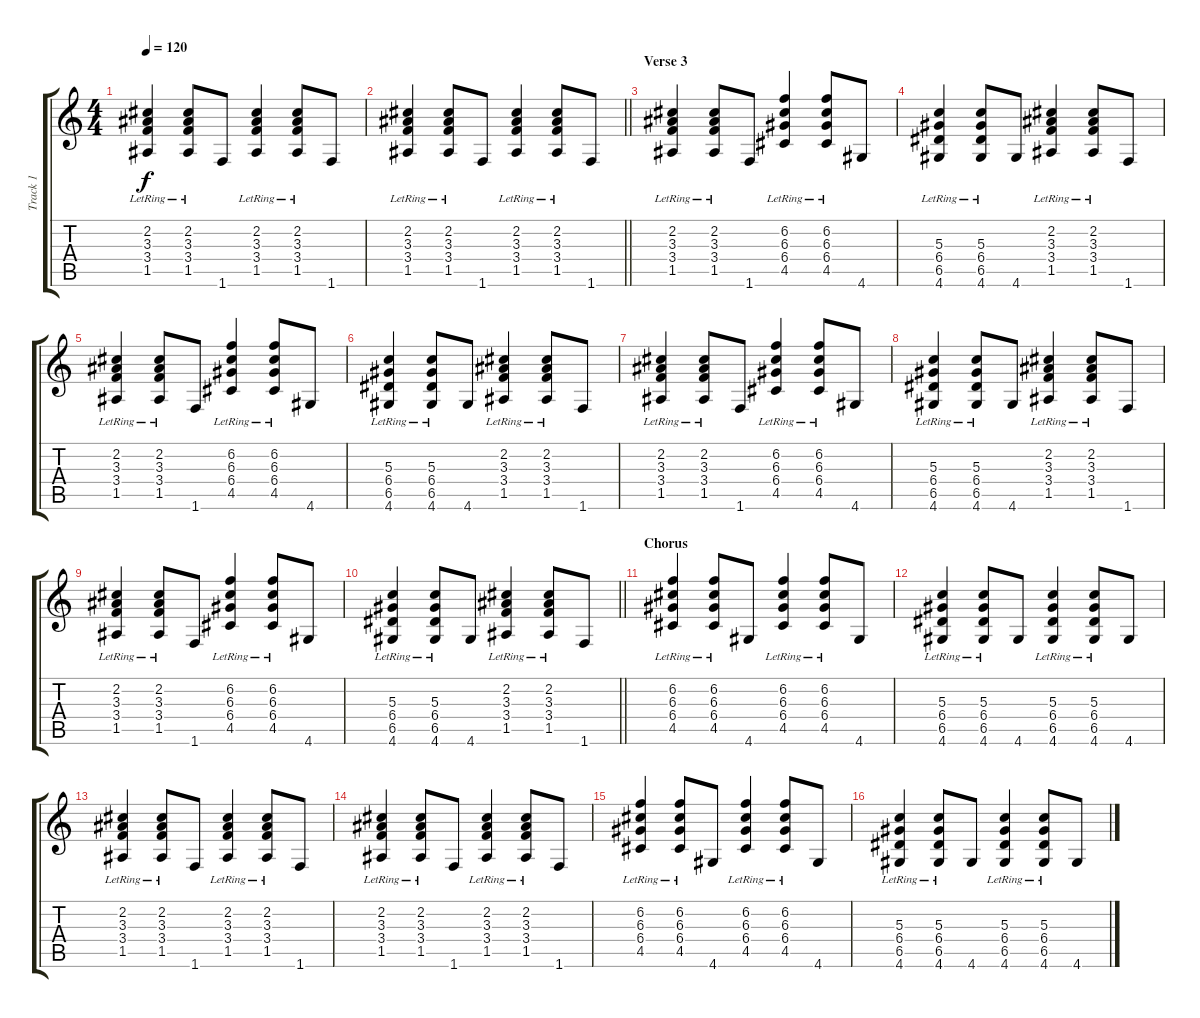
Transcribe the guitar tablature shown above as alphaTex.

\track ("Track 1" "Track 1") {instrument acousticguitarsteel}
\staff {score tabs}
\tuning (E4 B3 G3 D3 A2 E2) {hide}
\ts (4 4)
\tempo 120
\clef g2
\ks c
(2.2{lr} 3.3{lr} 3.4{lr} 1.5{lr}).4{dy f} (2.2{lr} 3.3{lr} 3.4{lr} 1.5{lr}).8 1.6.8 (2.2{lr} 3.3{lr} 3.4{lr} 1.5{lr}).4 (2.2{lr} 3.3{lr} 3.4{lr} 1.5{lr}).8 1.6.8 |
\barLineRight lightlight
(2.2{lr} 3.3{lr} 3.4{lr} 1.5{lr}).4 (2.2{lr} 3.3{lr} 3.4{lr} 1.5{lr}).8 1.6.8 (2.2{lr} 3.3{lr} 3.4{lr} 1.5{lr}).4 (2.2{lr} 3.3{lr} 3.4{lr} 1.5{lr}).8 1.6.8 |
\section ("" "Verse 3")
(2.2{lr} 3.3{lr} 3.4{lr} 1.5{lr}).4 (2.2{lr} 3.3{lr} 3.4{lr} 1.5{lr}).8 1.6.8 (6.2{lr} 6.3{lr} 6.4{lr} 4.5{lr}).4 (6.2{lr} 6.3{lr} 6.4{lr} 4.5{lr}).8 4.6.8 |
(5.3{lr} 6.4{lr} 6.5{lr} 4.6{lr}).4 (5.3{lr} 6.4{lr} 6.5{lr} 4.6{lr}).8 4.6.8 (2.2{lr} 3.3{lr} 3.4{lr} 1.5{lr}).4 (2.2{lr} 3.3{lr} 3.4{lr} 1.5{lr}).8 1.6.8 |
(2.2{lr} 3.3{lr} 3.4{lr} 1.5{lr}).4 (2.2{lr} 3.3{lr} 3.4{lr} 1.5{lr}).8 1.6.8 (6.2{lr} 6.3{lr} 6.4{lr} 4.5{lr}).4 (6.2{lr} 6.3{lr} 6.4{lr} 4.5{lr}).8 4.6.8 |
(5.3{lr} 6.4{lr} 6.5{lr} 4.6{lr}).4 (5.3{lr} 6.4{lr} 6.5{lr} 4.6{lr}).8 4.6.8 (2.2{lr} 3.3{lr} 3.4{lr} 1.5{lr}).4 (2.2{lr} 3.3{lr} 3.4{lr} 1.5{lr}).8 1.6.8 |
(2.2{lr} 3.3{lr} 3.4{lr} 1.5{lr}).4 (2.2{lr} 3.3{lr} 3.4{lr} 1.5{lr}).8 1.6.8 (6.2{lr} 6.3{lr} 6.4{lr} 4.5{lr}).4 (6.2{lr} 6.3{lr} 6.4{lr} 4.5{lr}).8 4.6.8 |
(5.3{lr} 6.4{lr} 6.5{lr} 4.6{lr}).4 (5.3{lr} 6.4{lr} 6.5{lr} 4.6{lr}).8 4.6.8 (2.2{lr} 3.3{lr} 3.4{lr} 1.5{lr}).4 (2.2{lr} 3.3{lr} 3.4{lr} 1.5{lr}).8 1.6.8 |
(2.2{lr} 3.3{lr} 3.4{lr} 1.5{lr}).4 (2.2{lr} 3.3{lr} 3.4{lr} 1.5{lr}).8 1.6.8 (6.2{lr} 6.3{lr} 6.4{lr} 4.5{lr}).4 (6.2{lr} 6.3{lr} 6.4{lr} 4.5{lr}).8 4.6.8 |
\barLineRight lightlight
(5.3{lr} 6.4{lr} 6.5{lr} 4.6{lr}).4 (5.3{lr} 6.4{lr} 6.5{lr} 4.6{lr}).8 4.6.8 (2.2{lr} 3.3{lr} 3.4{lr} 1.5{lr}).4 (2.2{lr} 3.3{lr} 3.4{lr} 1.5{lr}).8 1.6.8 |
\section ("" "Chorus")
(6.2{lr} 6.3{lr} 6.4{lr} 4.5{lr}).4 (6.2{lr} 6.3{lr} 6.4{lr} 4.5{lr}).8 4.6.8 (6.2{lr} 6.3{lr} 6.4{lr} 4.5{lr}).4 (6.2{lr} 6.3{lr} 6.4{lr} 4.5{lr}).8 4.6.8 |
(5.3{lr} 6.4{lr} 6.5{lr} 4.6{lr}).4 (5.3{lr} 6.4{lr} 6.5{lr} 4.6{lr}).8 4.6.8 (5.3{lr} 6.4{lr} 6.5{lr} 4.6{lr}).4 (5.3{lr} 6.4{lr} 6.5{lr} 4.6{lr}).8 4.6.8 |
(2.2{lr} 3.3{lr} 3.4{lr} 1.5{lr}).4 (2.2{lr} 3.3{lr} 3.4{lr} 1.5{lr}).8 1.6.8 (2.2{lr} 3.3{lr} 3.4{lr} 1.5{lr}).4 (2.2{lr} 3.3{lr} 3.4{lr} 1.5{lr}).8 1.6.8 |
(2.2{lr} 3.3{lr} 3.4{lr} 1.5{lr}).4 (2.2{lr} 3.3{lr} 3.4{lr} 1.5{lr}).8 1.6.8 (2.2{lr} 3.3{lr} 3.4{lr} 1.5{lr}).4 (2.2{lr} 3.3{lr} 3.4{lr} 1.5{lr}).8 1.6.8 |
(6.2{lr} 6.3{lr} 6.4{lr} 4.5{lr}).4 (6.2{lr} 6.3{lr} 6.4{lr} 4.5{lr}).8 4.6.8 (6.2{lr} 6.3{lr} 6.4{lr} 4.5{lr}).4 (6.2{lr} 6.3{lr} 6.4{lr} 4.5{lr}).8 4.6.8 |
(5.3{lr} 6.4{lr} 6.5{lr} 4.6{lr}).4 (5.3{lr} 6.4{lr} 6.5{lr} 4.6{lr}).8 4.6.8 (5.3{lr} 6.4{lr} 6.5{lr} 4.6{lr}).4 (5.3{lr} 6.4{lr} 6.5{lr} 4.6{lr}).8 4.6.8
